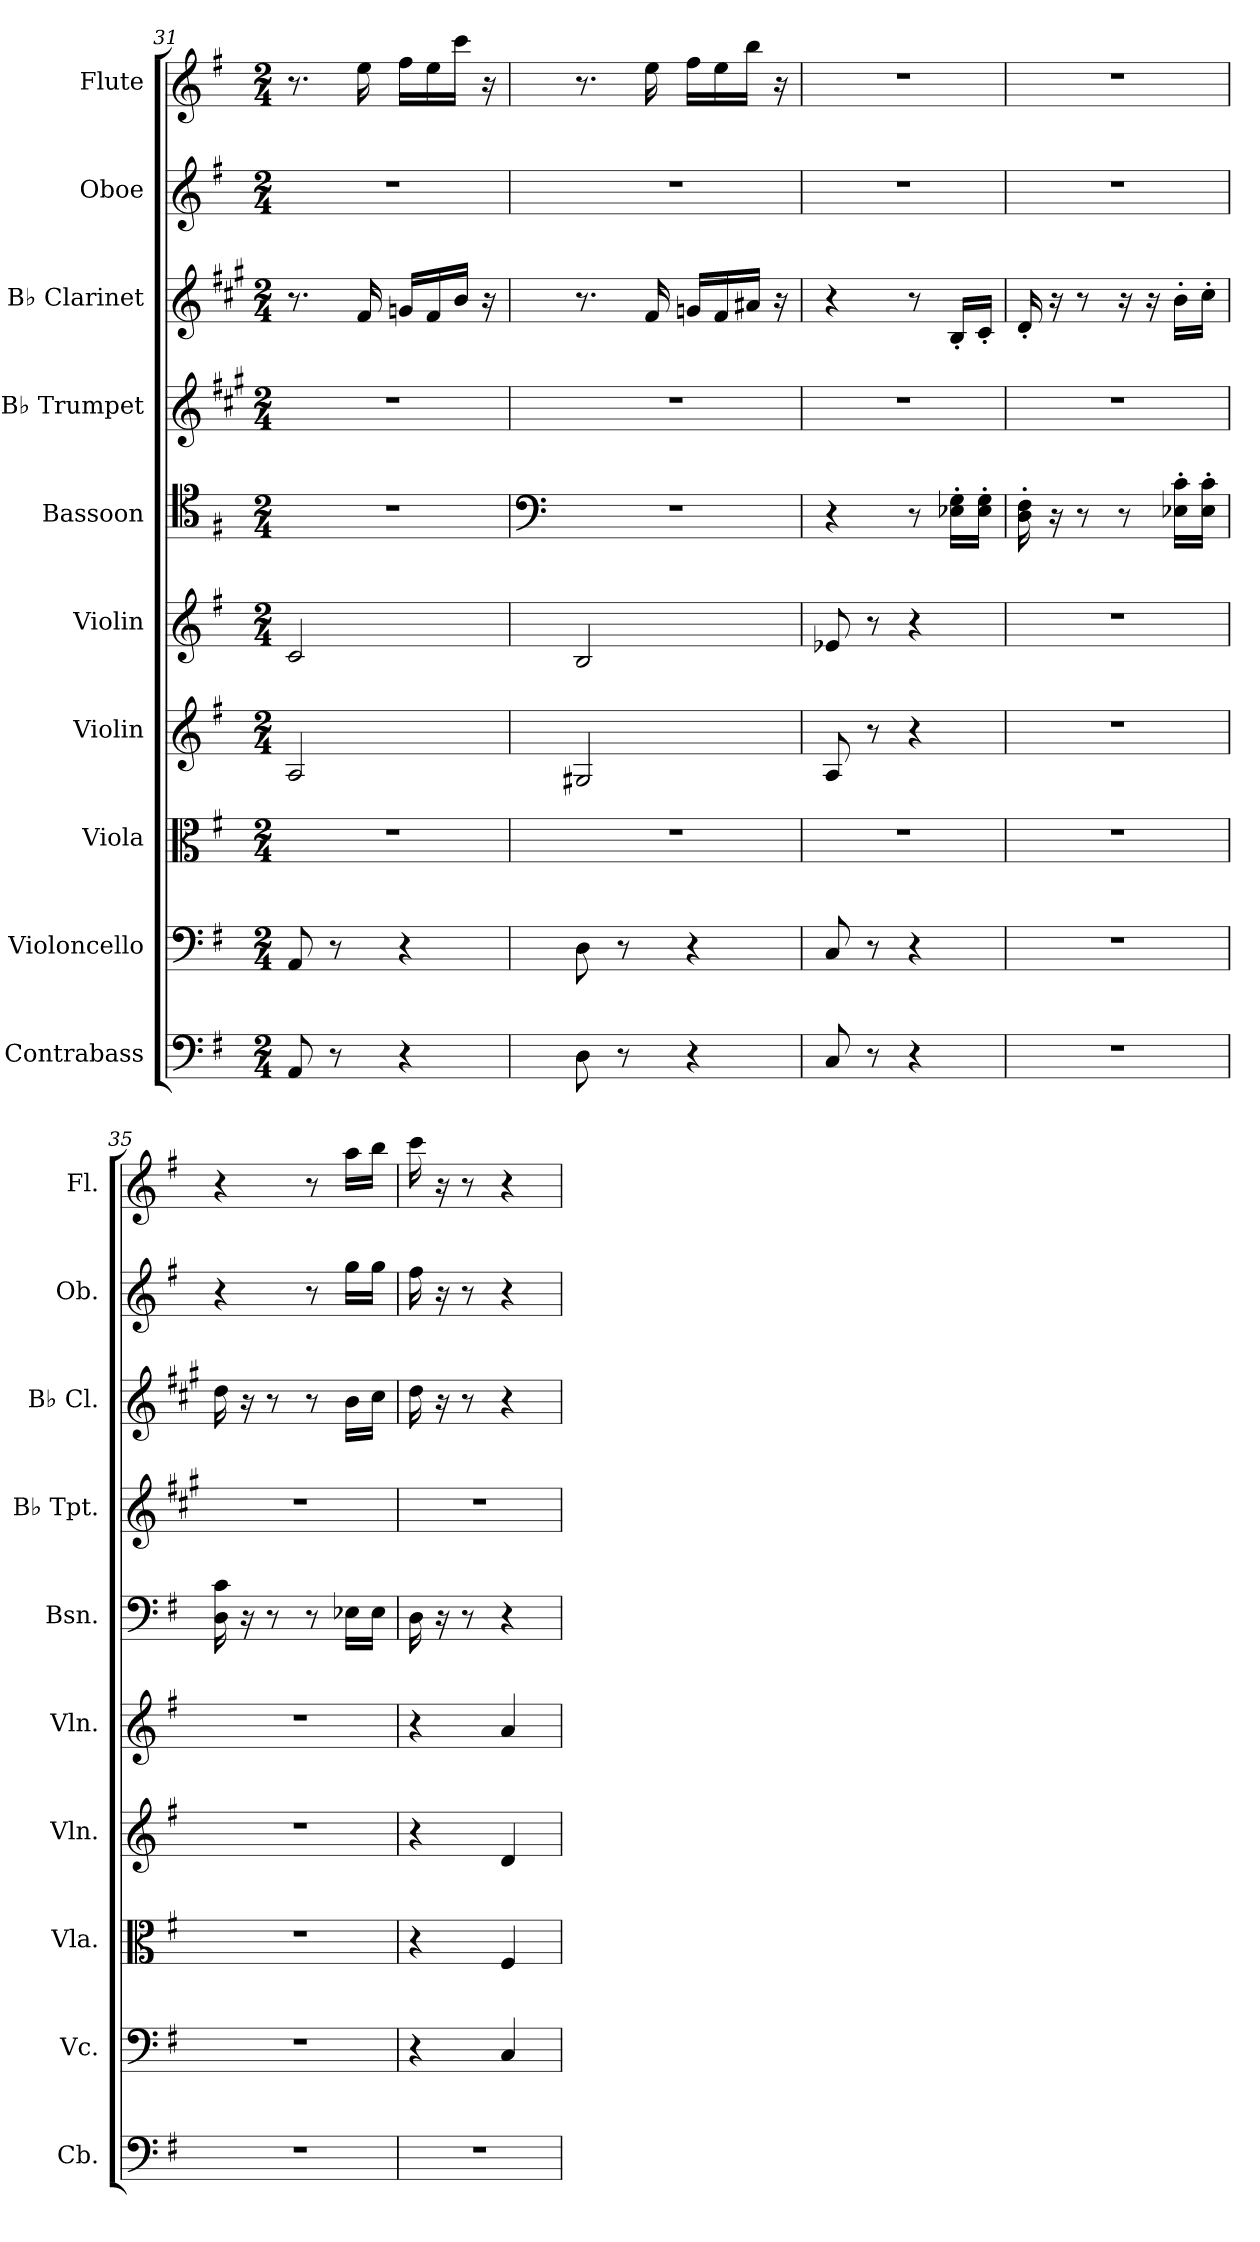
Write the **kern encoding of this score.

**kern	**kern	**kern	**kern	**kern	**kern	**kern	**kern	**kern	**kern
*part10	*part9	*part8	*part7	*part6	*part5	*part4	*part3	*part2	*part1
*staff10	*staff9	*staff8	*staff7	*staff6	*staff5	*staff4	*staff3	*staff2	*staff1
*I"Contrabass	*I"Violoncello	*I"Viola	*I"Violin	*I"Violin	*I"Bassoon	*I"B♭ Trumpet	*I"B♭ Clarinet	*I"Oboe	*I"Flute
*I'Cb.	*I'Vc.	*I'Vla.	*I'Vln.	*I'Vln.	*I'Bsn.	*I'B♭ Tpt.	*I'B♭ Cl.	*I'Ob.	*I'Fl.
*clefF4	*clefF4	*clefC3	*clefG2	*clefG2	*clefC4	*clefG2	*clefG2	*clefG2	*clefG2
*ITrd7c12	*	*	*	*	*	*ITrd1c2	*ITrd1c2	*	*
*k[f#]	*k[f#]	*k[f#]	*k[f#]	*k[f#]	*k[f#]	*k[f#]	*k[f#]	*k[f#]	*k[f#]
*M2/4	*M2/4	*M2/4	*M2/4	*M2/4	*M2/4	*M2/4	*M2/4	*M2/4	*M2/4
=31	=31	=31	=31	=31	=31	=31	=31	=31	=31
8AAA/	8AA/	2r	2A/	2c/	2r	2r	8.r	2r	8.r
8r	8r	.	.	.	.	.	.	.	.
.	.	.	.	.	.	.	16e/	.	16ee\
4r	4r	.	.	.	.	.	16fn/LL	.	16ff#\LL
.	.	.	.	.	.	.	16e/	.	16ee\
.	.	.	.	.	.	.	16a/JJ	.	16ccc\JJ
.	.	.	.	.	.	.	16r	.	16r
=32	=32	=32	=32	=32	=32	=32	=32	=32	=32
*	*	*	*	*	*clefF4	*	*	*	*
8DD\	8D\	2r	2G#X/	2B/	2r	2r	8.r	2r	8.r
8r	8r	.	.	.	.	.	.	.	.
.	.	.	.	.	.	.	16e/	.	16ee\
4r	4r	.	.	.	.	.	16fn/LL	.	16ff#\LL
.	.	.	.	.	.	.	16e/	.	16ee\
.	.	.	.	.	.	.	16g#X/JJ	.	16bb\JJ
.	.	.	.	.	.	.	16r	.	16r
=33	=33	=33	=33	=33	=33	=33	=33	=33	=33
8CC/	8C/	2r	8A/	8e-X/	4r	2r	4r	2r	2r
8r	8r	.	8r	8r	.	.	.	.	.
4r	4r	.	4r	4r	8r	.	8r	.	.
.	.	.	.	.	16E-X\' 16G\'LL	.	16A'/LL	.	.
.	.	.	.	.	16E-\' 16G\'JJ	.	16B'/JJ	.	.
=34	=34	=34	=34	=34	=34	=34	=34	=34	=34
2r	2r	2r	2r	2r	16D\' 16F#\'	2r	16c'/	2r	2r
.	.	.	.	.	16r	.	16r	.	.
.	.	.	.	.	8r	.	8r	.	.
.	.	.	.	.	8r	.	16r	.	.
.	.	.	.	.	.	.	16r	.	.
.	.	.	.	.	16E-X\' 16c\'LL	.	16a'\LL	.	.
.	.	.	.	.	16E-\' 16c\'JJ	.	16b'\JJ	.	.
!!LO:PB:g=z
=35	=35	=35	=35	=35	=35	=35	=35	=35	=35
2r	2r	2r	2r	2r	16D\ 16c\	2r	16cc\	4r	4r
.	.	.	.	.	16r	.	16r	.	.
.	.	.	.	.	8r	.	8r	.	.
.	.	.	.	.	8r	.	8r	8r	8r
.	.	.	.	.	16E-X\LL	.	16a\LL	16gg\LL	16aa\LL
.	.	.	.	.	16E-\JJ	.	16b\JJ	16gg\JJ	16bb\JJ
=36	=36	=36	=36	=36	=36	=36	=36	=36	=36
2r	4r	4r	4r	4r	16D\	2r	16cc\	16ff#\	16ccc\
.	.	.	.	.	16r	.	16r	16r	16r
.	.	.	.	.	8r	.	8r	8r	8r
.	4C/	4F#/	4d/	4a/	4r	.	4r	4r	4r
=	=	=	=	=	=	=	=	=	=
*-	*-	*-	*-	*-	*-	*-	*-	*-	*-
